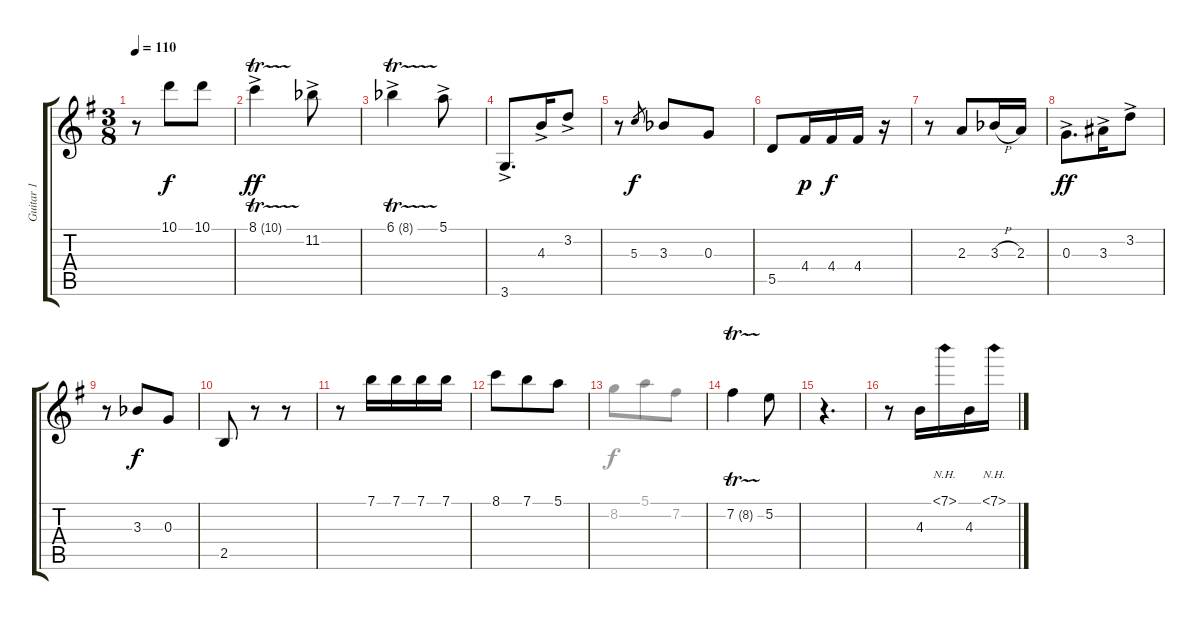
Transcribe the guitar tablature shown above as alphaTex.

\track ("Guitar 1" "Guitar 1") {instrument acousticguitarnylon}
\staff {score tabs}
\tuning (E4 B3 G3 D3 A2 E2) {hide}
\voice
\ts (3 8)
\tempo 110
\clef g2
\ks g
r.8{dy f} 10.1.8{beam merge} 10.1.8 |
8.1{tr (10 16) ac}.4{dy ff} 11.2{ac acc b}.8 |
6.1{tr (8 16) ac acc b}.4 5.1{ac}.8 |
3.6{ac}.8{d beam merge} 4.3{ac}.16{beam merge} 3.2{ac}.8 |
r.8 5.3.8{gr dy f} 3.3{acc b}.8{beam merge} 0.3.8 |
5.5.8{beam merge} 4.4.16{dy p} 4.4.16{dy f beam merge} 4.4.16 r.16 |
r.8 2.3.8{beam merge} 3.3{h acc b}.16 2.3.16 |
0.3{ac}.8{d dy ff beam merge} 3.3{ac}.16{beam merge} 3.2{ac}.8 |
r.8 3.3{acc b}.8{dy f beam merge} 0.3.8 |
2.5.8 r.8 r.8 |
r.8 7.1.16 7.1.16{beam merge} 7.1.16 7.1.16 |
8.1.8 7.1.8 5.1.8 |
|
7.2{tr (8 16)}.4 5.2.8 |
r.4{d} |
r.8 4.3.16 7.1{nh}.16{beam merge} 4.3.16 7.1{nh}.16
\voice
\clef g2
\ottava regular
\simile none
\ks g
|
|
|
|
|
|
|
|
|
|
|
|
8.2.8 5.1.8 7.2.8 |
|
|
